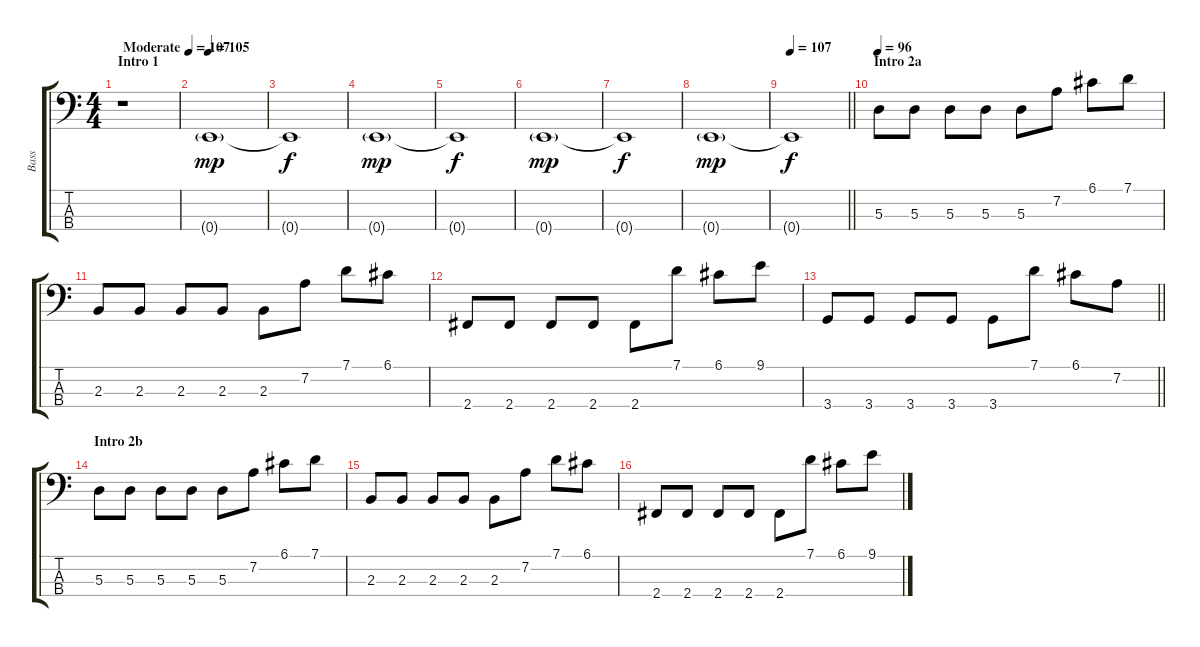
\track ("Bass" "Bass") {instrument electricbassfinger}
\staff {score tabs}
\tuning (G2 D2 A1 E1) {hide}
\ts (4 4)
\section ("" "Intro 1")
\tempo (107 "Moderate")
\clef f4
\ks c
r.1{dy mp instrument electricbassfinger} |
\tempo 105
0.4{g}.1 |
0.4{t}.1{dy f} |
0.4{g}.1{dy mp} |
0.4{t}.1{dy f} |
0.4{g}.1{dy mp} |
0.4{t}.1{dy f} |
0.4{g}.1{dy mp} |
\tempo 107
\barLineRight lightlight
0.4{t}.1{dy f} |
\section ("" "Intro 2a")
\tempo 96
5.3.8 5.3.8 5.3.8 5.3.8 5.3.8 7.2.8 6.1.8 7.1.8 |
2.3.8 2.3.8 2.3.8 2.3.8 2.3.8 7.2.8 7.1.8 6.1.8 |
2.4.8 2.4.8 2.4.8 2.4.8 2.4.8 7.1.8 6.1.8 9.1.8 |
\barLineRight lightlight
3.4.8 3.4.8 3.4.8 3.4.8 3.4.8 7.1.8 6.1.8 7.2.8 |
\section ("" "Intro 2b")
5.3.8 5.3.8 5.3.8 5.3.8 5.3.8 7.2.8 6.1.8 7.1.8 |
2.3.8 2.3.8 2.3.8 2.3.8 2.3.8 7.2.8 7.1.8 6.1.8 |
2.4.8 2.4.8 2.4.8 2.4.8 2.4.8 7.1.8 6.1.8 9.1.8
